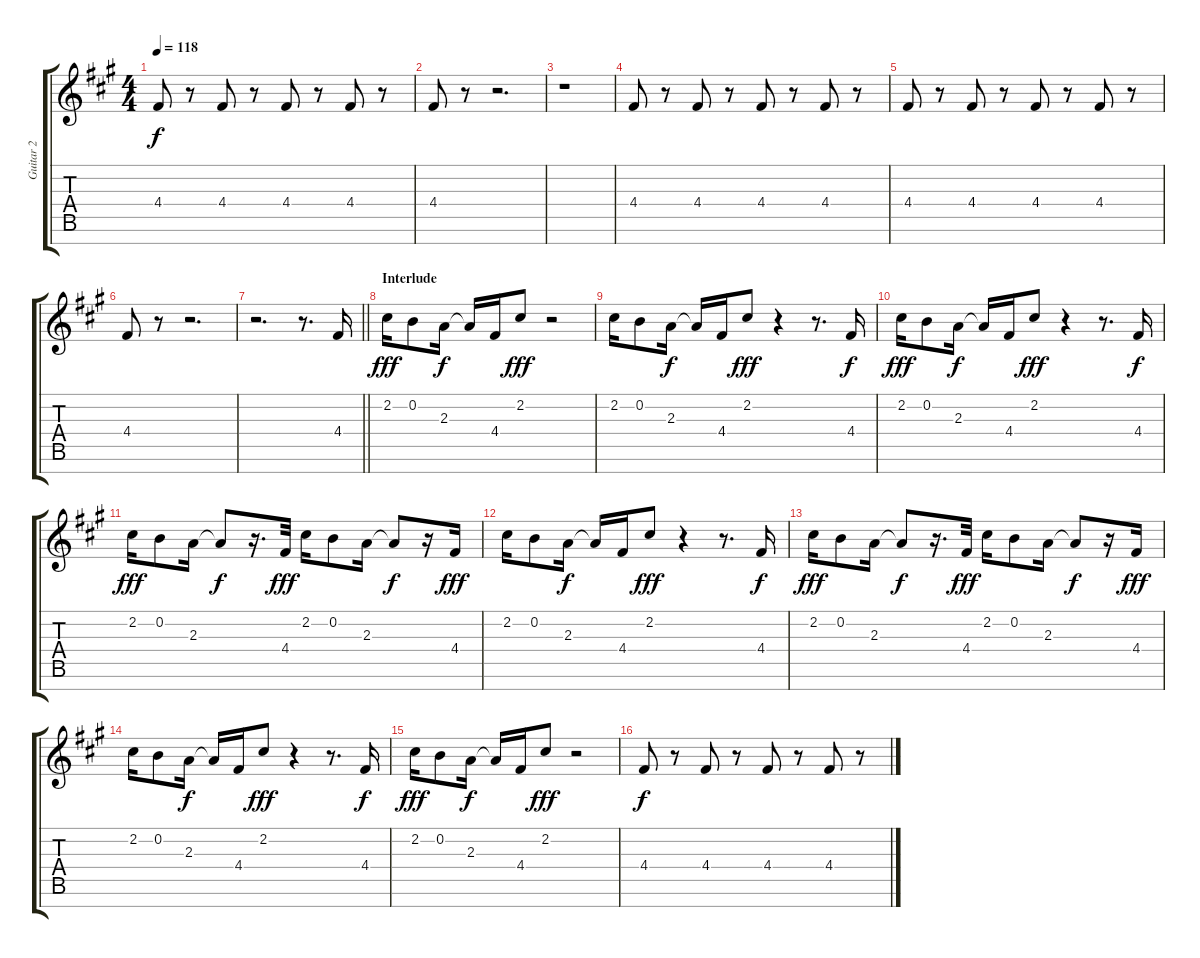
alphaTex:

\track ("Guitar 2" "Guitar 2") {instrument electricguitarjazz}
\staff {score tabs}
\tuning (E4 B3 G3 D3 A2 E2 B1) {hide}
\ts (4 4)
\tempo 118
\clef g2
\ks f#minor
4.4.8{dy f} r.8 4.4.8 r.8 4.4.8 r.8 4.4.8 r.8 |
4.4.8 r.8 r.2{d} |
r.1 |
4.4.8 r.8 4.4.8 r.8 4.4.8 r.8 4.4.8 r.8 |
4.4.8 r.8 4.4.8 r.8 4.4.8 r.8 4.4.8 r.8 |
4.4.8 r.8 r.2{d} |
\barLineRight lightlight
r.2{d} r.8{d} 4.4.16 |
\section ("" "Interlude")
2.2.16{dy fff} 0.2.8 2.3.16{dy f} 2.3{t}.16 4.4.16 2.2.8{dy fff} r.2 |
2.2.16 0.2.8 2.3.16{dy f} 2.3{t}.16 4.4.16 2.2.8{dy fff} r.4 r.8{d} 4.4.16{dy f} |
2.2.16{dy fff} 0.2.8 2.3.16{dy f} 2.3{t}.16 4.4.16 2.2.8{dy fff} r.4 r.8{d} 4.4.16{dy f} |
2.2.16{dy fff} 0.2.8 2.3.16 2.3{t}.8{dy f} r.16{d} 4.4.32{dy fff} 2.2.16 0.2.8 2.3.16 2.3{t}.8{dy f} r.16 4.4.16{dy fff} |
2.2.16 0.2.8 2.3.16{dy f} 2.3{t}.16 4.4.16 2.2.8{dy fff} r.4 r.8{d} 4.4.16{dy f} |
2.2.16{dy fff} 0.2.8 2.3.16 2.3{t}.8{dy f} r.16{d} 4.4.32{dy fff} 2.2.16 0.2.8 2.3.16 2.3{t}.8{dy f} r.16 4.4.16{dy fff} |
2.2.16 0.2.8 2.3.16{dy f} 2.3{t}.16 4.4.16 2.2.8{dy fff} r.4 r.8{d} 4.4.16{dy f} |
2.2.16{dy fff} 0.2.8 2.3.16{dy f} 2.3{t}.16 4.4.16 2.2.8{dy fff} r.2 |
4.4.8{dy f} r.8 4.4.8 r.8 4.4.8 r.8 4.4.8 r.8
